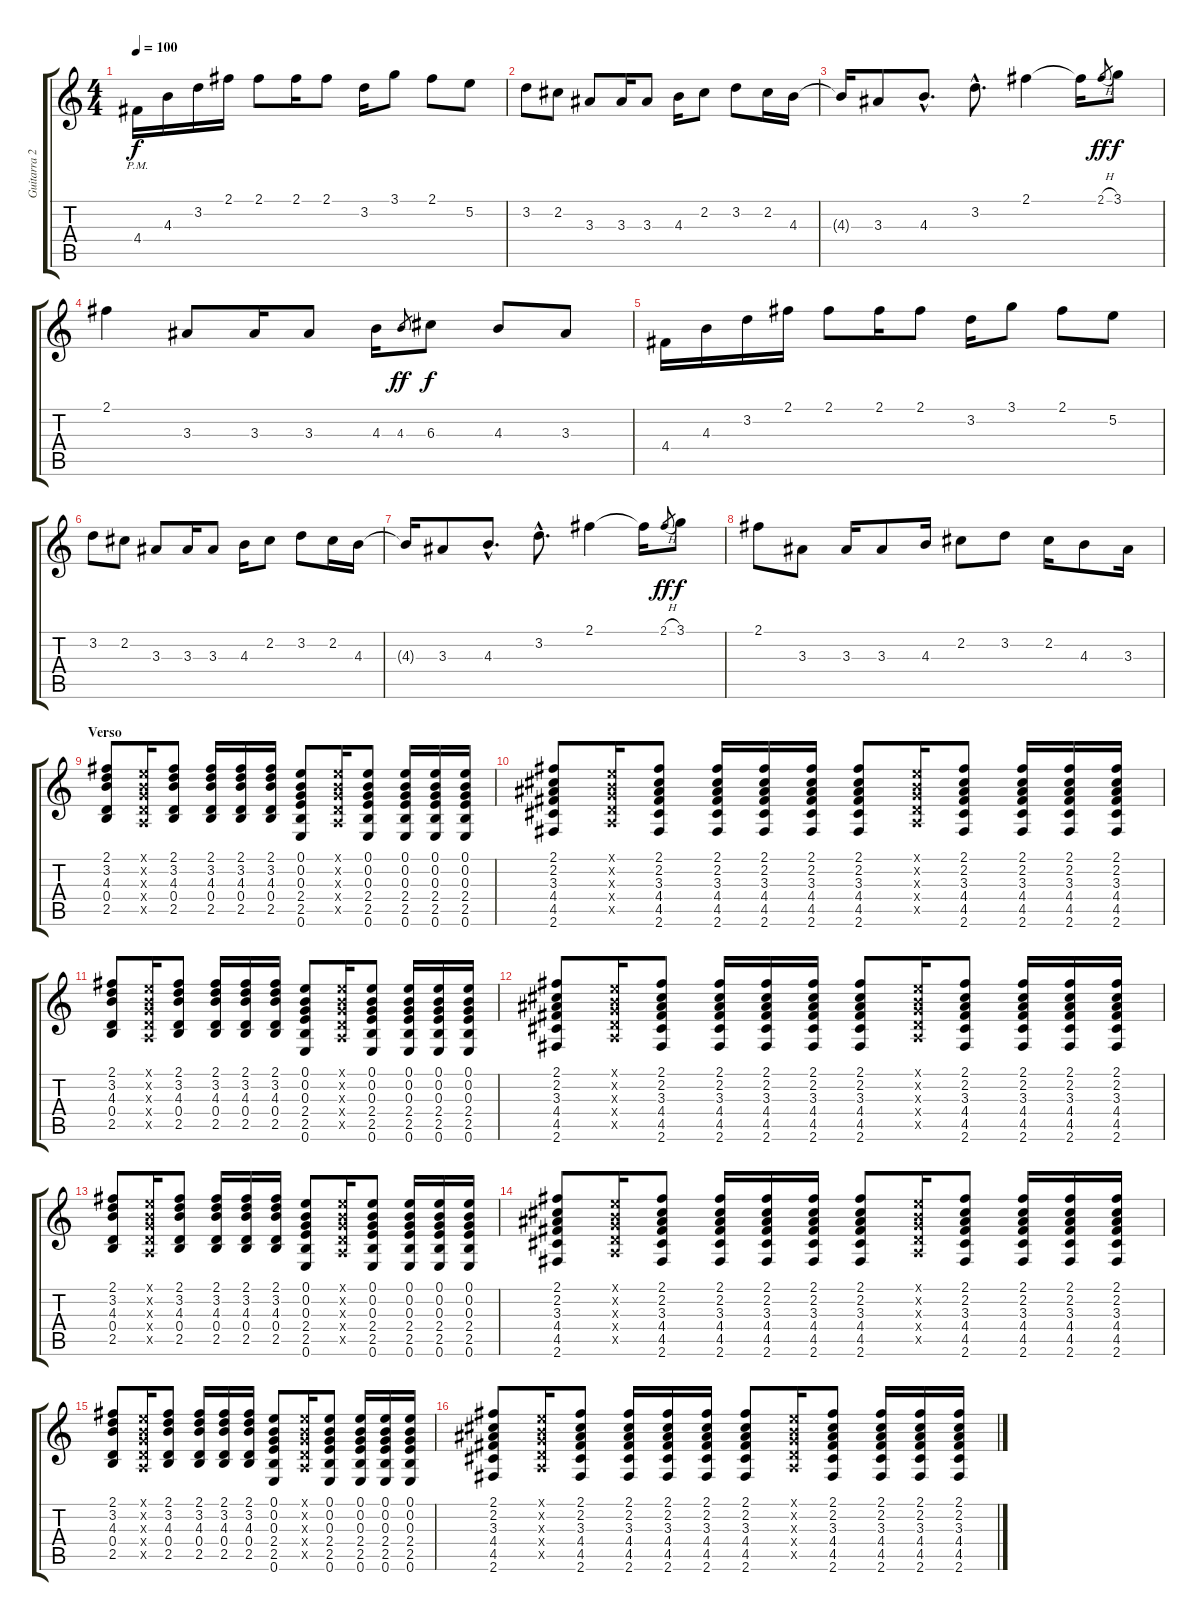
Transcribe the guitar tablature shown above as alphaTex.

\track ("Guitarra 2" "Guitarra 2") {instrument electricguitarclean}
\staff {score tabs}
\tuning (E4 B3 G3 D3 A2 E2) {hide}
\ts (4 4)
\tempo 100
\clef g2
\ks c
4.4{pm}.16{dy f volume 13 instrument overdrivenguitar} 4.3.16 3.2.16 2.1.16 2.1.8 2.1.16 2.1.8 3.2.16 3.1.8 2.1.8 5.2.8 |
3.2.8 2.2.8 3.3.8 3.3.16 3.3.8 4.3.16 2.2.8 3.2.8 2.2.16 4.3.16 |
4.3{t}.16 3.3.8 4.3{hac}.8{d} 3.2{hac}.8{d} 2.1.4 2.1{t}.16 2.1{h}.8{gr dy ff} 3.1.8{dy f} |
2.1.4 3.3.8 3.3.16 3.3.8 4.3.16 4.3.8{gr dy ff} 6.3.8{dy f} 4.3.8 3.3.8 |
4.4.16 4.3.16 3.2.16 2.1.16 2.1.8 2.1.16 2.1.8 3.2.16 3.1.8 2.1.8 5.2.8 |
3.2.8 2.2.8 3.3.8 3.3.16 3.3.8 4.3.16 2.2.8 3.2.8 2.2.16 4.3.16 |
4.3{t}.16 3.3.8 4.3{hac}.8{d} 3.2{hac}.8{d} 2.1.4 2.1{t}.16 2.1{h}.8{gr dy ff} 3.1.8{dy f} |
2.1.8 3.3.8 3.3.16 3.3.8 4.3.16 2.2.8 3.2.8 2.2.16 4.3.8 3.3.16 |
\section ("" "Verso")
(2.1 3.2 4.3 0.4 2.5).8{volume 9 instrument electricguitarclean} (0.1{x} 0.2{x} 0.3{x} 0.4{x} 0.5{x}).16 (2.1 3.2 4.3 0.4 2.5).8 (2.1 3.2 4.3 0.4 2.5).16 (2.1 3.2 4.3 0.4 2.5).16 (2.1 3.2 4.3 0.4 2.5).16 (0.1 0.2 0.3 2.4 2.5 0.6).8 (0.1{x} 0.2{x} 0.3{x} 0.4{x} 0.5{x}).16 (0.1 0.2 0.3 2.4 2.5 0.6).8 (0.1 0.2 0.3 2.4 2.5 0.6).16 (0.1 0.2 0.3 2.4 2.5 0.6).16 (0.1 0.2 0.3 2.4 2.5 0.6).16 |
(2.1 2.2 3.3 4.4 4.5 2.6).8 (0.1{x} 0.2{x} 0.3{x} 0.4{x} 0.5{x}).16 (2.1 2.2 3.3 4.4 4.5 2.6).8 (2.1 2.2 3.3 4.4 4.5 2.6).16 (2.1 2.2 3.3 4.4 4.5 2.6).16 (2.1 2.2 3.3 4.4 4.5 2.6).16 (2.1 2.2 3.3 4.4 4.5 2.6).8 (0.1{x} 0.2{x} 0.3{x} 0.4{x} 0.5{x}).16 (2.1 2.2 3.3 4.4 4.5 2.6).8 (2.1 2.2 3.3 4.4 4.5 2.6).16 (2.1 2.2 3.3 4.4 4.5 2.6).16 (2.1 2.2 3.3 4.4 4.5 2.6).16 |
(2.1 3.2 4.3 0.4 2.5).8 (0.1{x} 0.2{x} 0.3{x} 0.4{x} 0.5{x}).16 (2.1 3.2 4.3 0.4 2.5).8 (2.1 3.2 4.3 0.4 2.5).16 (2.1 3.2 4.3 0.4 2.5).16 (2.1 3.2 4.3 0.4 2.5).16 (0.1 0.2 0.3 2.4 2.5 0.6).8 (0.1{x} 0.2{x} 0.3{x} 0.4{x} 0.5{x}).16 (0.1 0.2 0.3 2.4 2.5 0.6).8 (0.1 0.2 0.3 2.4 2.5 0.6).16 (0.1 0.2 0.3 2.4 2.5 0.6).16 (0.1 0.2 0.3 2.4 2.5 0.6).16 |
(2.1 2.2 3.3 4.4 4.5 2.6).8 (0.1{x} 0.2{x} 0.3{x} 0.4{x} 0.5{x}).16 (2.1 2.2 3.3 4.4 4.5 2.6).8 (2.1 2.2 3.3 4.4 4.5 2.6).16 (2.1 2.2 3.3 4.4 4.5 2.6).16 (2.1 2.2 3.3 4.4 4.5 2.6).16 (2.1 2.2 3.3 4.4 4.5 2.6).8 (0.1{x} 0.2{x} 0.3{x} 0.4{x} 0.5{x}).16 (2.1 2.2 3.3 4.4 4.5 2.6).8 (2.1 2.2 3.3 4.4 4.5 2.6).16 (2.1 2.2 3.3 4.4 4.5 2.6).16 (2.1 2.2 3.3 4.4 4.5 2.6).16 |
(2.1 3.2 4.3 0.4 2.5).8 (0.1{x} 0.2{x} 0.3{x} 0.4{x} 0.5{x}).16 (2.1 3.2 4.3 0.4 2.5).8 (2.1 3.2 4.3 0.4 2.5).16 (2.1 3.2 4.3 0.4 2.5).16 (2.1 3.2 4.3 0.4 2.5).16 (0.1 0.2 0.3 2.4 2.5 0.6).8 (0.1{x} 0.2{x} 0.3{x} 0.4{x} 0.5{x}).16 (0.1 0.2 0.3 2.4 2.5 0.6).8 (0.1 0.2 0.3 2.4 2.5 0.6).16 (0.1 0.2 0.3 2.4 2.5 0.6).16 (0.1 0.2 0.3 2.4 2.5 0.6).16 |
(2.1 2.2 3.3 4.4 4.5 2.6).8 (0.1{x} 0.2{x} 0.3{x} 0.4{x} 0.5{x}).16 (2.1 2.2 3.3 4.4 4.5 2.6).8 (2.1 2.2 3.3 4.4 4.5 2.6).16 (2.1 2.2 3.3 4.4 4.5 2.6).16 (2.1 2.2 3.3 4.4 4.5 2.6).16 (2.1 2.2 3.3 4.4 4.5 2.6).8 (0.1{x} 0.2{x} 0.3{x} 0.4{x} 0.5{x}).16 (2.1 2.2 3.3 4.4 4.5 2.6).8 (2.1 2.2 3.3 4.4 4.5 2.6).16 (2.1 2.2 3.3 4.4 4.5 2.6).16 (2.1 2.2 3.3 4.4 4.5 2.6).16 |
(2.1 3.2 4.3 0.4 2.5).8 (0.1{x} 0.2{x} 0.3{x} 0.4{x} 0.5{x}).16 (2.1 3.2 4.3 0.4 2.5).8 (2.1 3.2 4.3 0.4 2.5).16 (2.1 3.2 4.3 0.4 2.5).16 (2.1 3.2 4.3 0.4 2.5).16 (0.1 0.2 0.3 2.4 2.5 0.6).8 (0.1{x} 0.2{x} 0.3{x} 0.4{x} 0.5{x}).16 (0.1 0.2 0.3 2.4 2.5 0.6).8 (0.1 0.2 0.3 2.4 2.5 0.6).16 (0.1 0.2 0.3 2.4 2.5 0.6).16 (0.1 0.2 0.3 2.4 2.5 0.6).16 |
(2.1 2.2 3.3 4.4 4.5 2.6).8 (0.1{x} 0.2{x} 0.3{x} 0.4{x} 0.5{x}).16 (2.1 2.2 3.3 4.4 4.5 2.6).8 (2.1 2.2 3.3 4.4 4.5 2.6).16 (2.1 2.2 3.3 4.4 4.5 2.6).16 (2.1 2.2 3.3 4.4 4.5 2.6).16 (2.1 2.2 3.3 4.4 4.5 2.6).8 (0.1{x} 0.2{x} 0.3{x} 0.4{x} 0.5{x}).16 (2.1 2.2 3.3 4.4 4.5 2.6).8 (2.1 2.2 3.3 4.4 4.5 2.6).16 (2.1 2.2 3.3 4.4 4.5 2.6).16 (2.1 2.2 3.3 4.4 4.5 2.6).16
